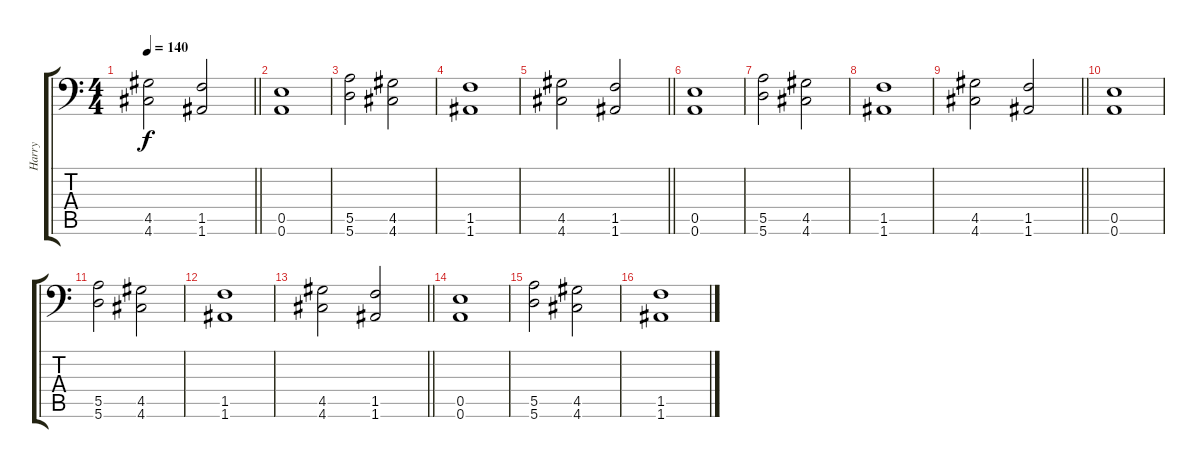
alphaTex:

\track ("Harry" "Harry") {instrument distortionguitar}
\staff {score tabs}
\tuning (B3 Gb3 D3 A2 E2 A1) {hide}
\ts (4 4)
\tempo 140
\clef f4
\barLineRight lightlight
\ks c
(4.5 4.6).2{dy f} (1.5 1.6).2 |
(0.5 0.6).1 |
(5.5 5.6).2 (4.5 4.6).2 |
(1.5 1.6).1 |
\barLineRight lightlight
(4.5 4.6).2 (1.5 1.6).2 |
(0.5 0.6).1 |
(5.5 5.6).2 (4.5 4.6).2 |
(1.5 1.6).1 |
\barLineRight lightlight
(4.5 4.6).2 (1.5 1.6).2 |
(0.5 0.6).1 |
(5.5 5.6).2 (4.5 4.6).2 |
(1.5 1.6).1 |
\barLineRight lightlight
(4.5 4.6).2 (1.5 1.6).2 |
(0.5 0.6).1 |
(5.5 5.6).2 (4.5 4.6).2 |
(1.5 1.6).1
